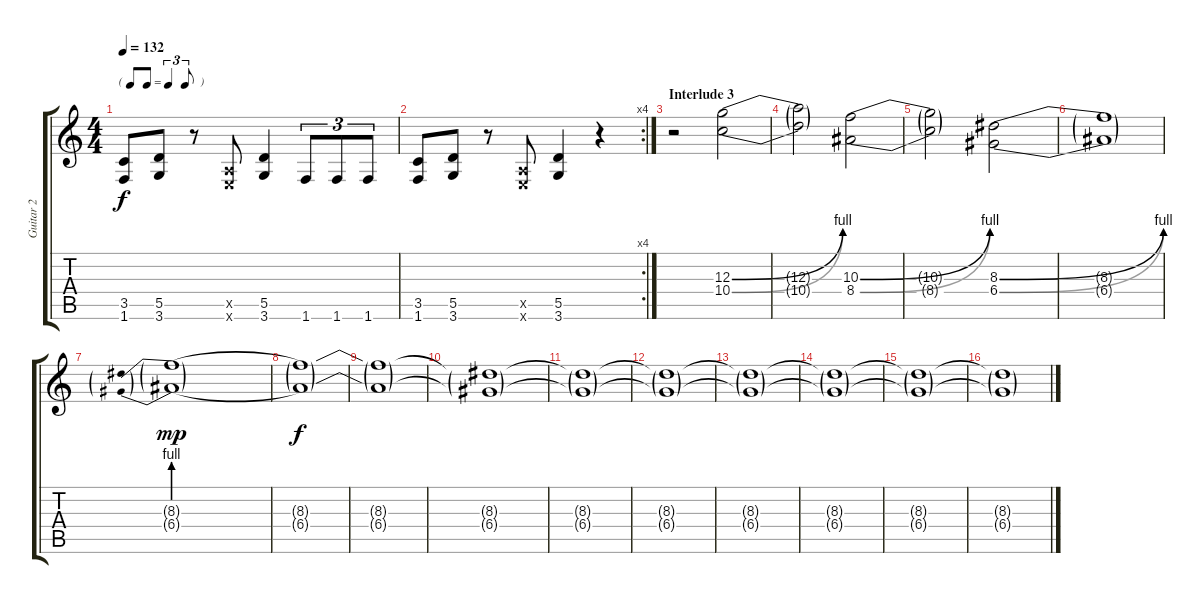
\track ("Guitar 2" "Guitar 2") {instrument distortionguitar}
\staff {score tabs}
\tuning (E4 B3 G3 D3 A2 E2) {hide}
\ts (4 4)
\tf triplet8th
\tempo 132
\clef g2
\ks c
(3.5 1.6).8{dy f} (5.5 3.6).8 r.8 (0.5{x} 0.6{x}).8 (5.5 3.6).4 1.6.8{tu (3 2)} 1.6.8{tu (3 2)} 1.6.8{tu (3 2)} |
\rc 4
(3.5 1.6).8 (5.5 3.6).8 r.8 (0.5{x} 0.6{x}).8 (5.5 3.6).4 r.4 |
\section ("" "Interlude 3")
r.2 (12.3{be (bend 0 0 60 4)} 10.4{be (bend 0 0 60 4)}).2 |
(12.3{t} 10.4{t}).2 (10.3{be (bend 0 0 60 4)} 8.4{be (bend 0 0 60 4)}).2 |
(10.3{t} 8.4{t}).2 (8.3{be (bend 0 0 60 4)} 6.4{be (bend 0 0 60 4)}).2 |
(8.3{t} 6.4{t}).1 |
(8.3{be (prebend 0 4 60 4) g} 6.4{be (prebend 0 4 60 4) g}).1{dy mp} |
(8.3{t} 6.4{t}).1{dy f} |
(8.3{t} 6.4{t}).1 |
(8.3{t} 6.4{t}).1 |
(8.3{t} 6.4{t}).1 |
(8.3{t} 6.4{t}).1 |
(8.3{t} 6.4{t}).1 |
(8.3{t} 6.4{t}).1 |
(8.3{t} 6.4{t}).1 |
(8.3{t} 6.4{t}).1
